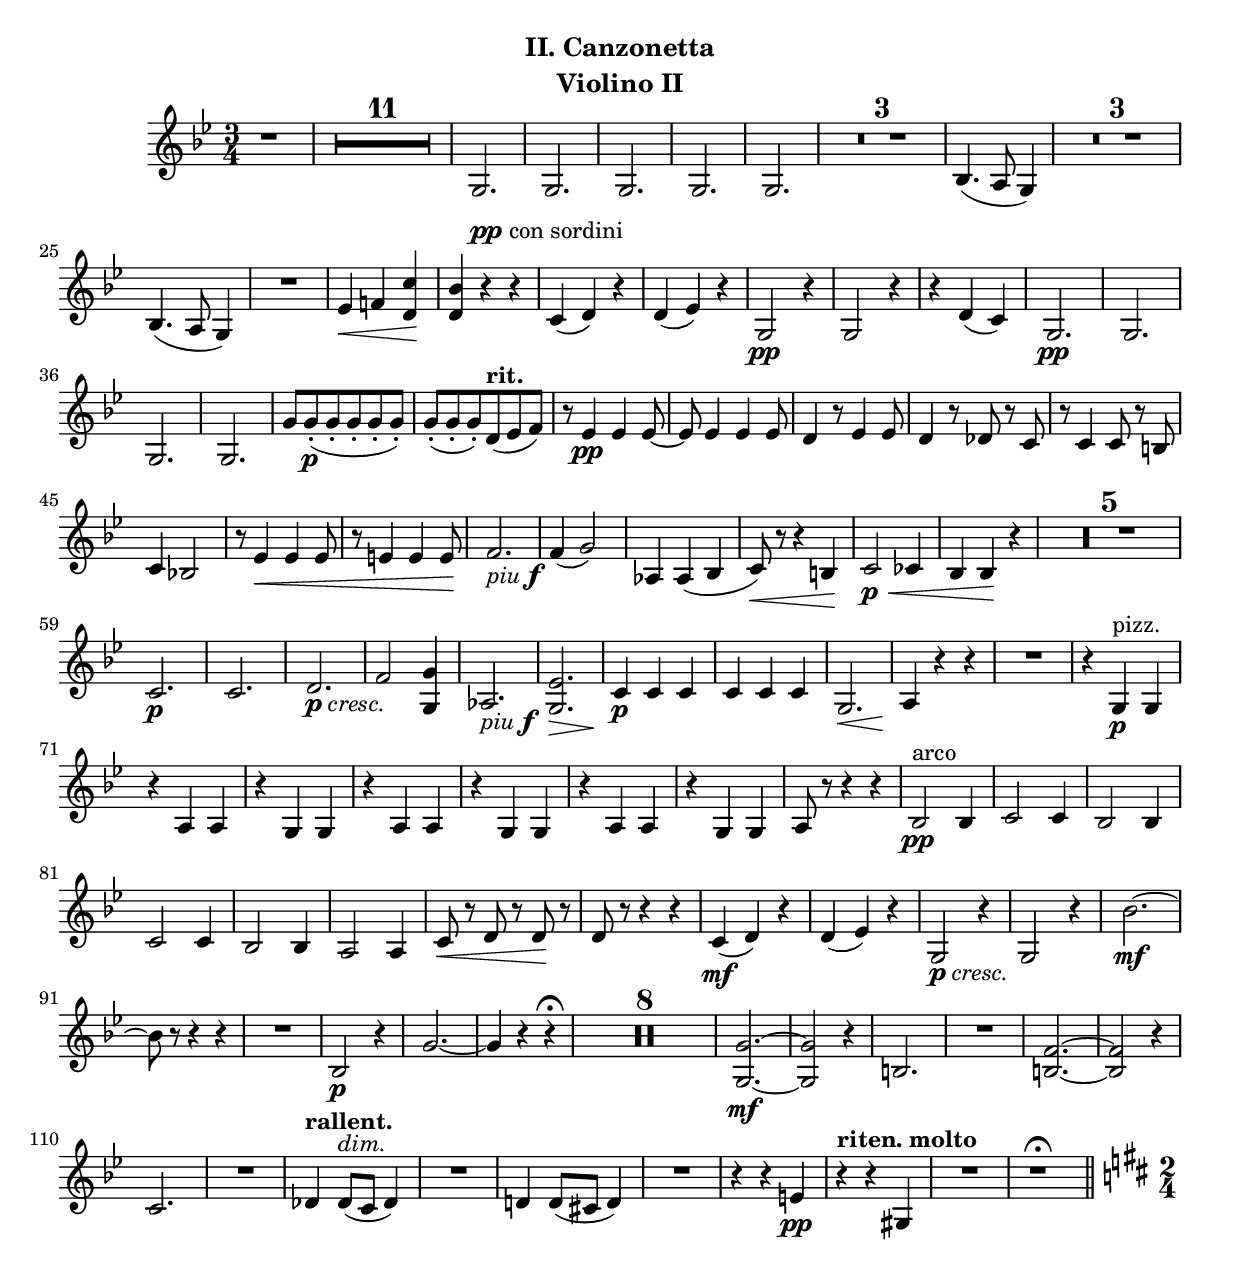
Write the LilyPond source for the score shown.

\version "2.18.0"
\include "english.ly"
\include "../defs.ily"
\include "global.ily"
\include "header.ily"

\version "2.18.2"

theSecondViolins =  \relative d {
	\clef "treble"
	\time 3/4
	\key g \minor
	
	r1*3/4
	R1*3/4*11
	
	\noDynamic
	g2.\pp_\markup { \dynamic pp con sordini }
	g
	g
	g
	g
	
	R1*3/4*3
	
	bflat4.( a8 g4)
	
	R1*3/4*3
	
	bflat4.( a8 g4)
	R1*3/4
	eflat'4\< f! < d c' >\!
	< d bflat' > r r
	c( d) r
	d( eflat) r
	g,2\pp r4
	g2 r4
	r4 d'( c)
	g2.\pp
	g
	g
	g
	g'8[ g-.\p( g-. g-. g-. g-.])
	g-.[( g-. g-.) d( eflat f])
	r eflat4\pp eflat eflat8~
	eflat eflat4 eflat eflat8
	d4 r8 eflat4 eflat8
	d4 r8 dflat r c
	r c4 c8 r b
	c4 bflat!2
	r8 eflat4\< eflat eflat8
	r8 e4 e e8\!
	f2._\markup { \italic piu \dynamic f }
	f4( g2)
	aflat,4 aflat( bflat
	c8)\< r r4 b\!
	c2\p\< cflat4
	bflat bflat\! r
	
	R1*3/4*5
	
	c2.\p
	c
	d_\markup { \dynamic p \italic cresc. }
	f2 < g, g' >4
	aflat2._\markup { \italic piu \dynamic f }
	<< { < g eflat' >2. } { s4.\> s4 s8\! } >>
	c4\p c c
	c c c
	<< { g2. } { s4.\< s4 s8\! } >>
	a4 r r
	R1*3/4
	
	\set Staff.midiInstrument = #"pizzicato strings"
	r4 g\p^\markup {pizz.} g
	r a a
	r g g
	r a a
	r g g
	r a a
	r g g
	a8 r r4 r
	
	\set Staff.midiInstrument = #"string ensemble 1"
	bflat2\pp^arco bflat4
	c2 c4
	bflat2 bflat4
	c2 c4
	bflat2 bflat4
	a2 a4
	c8\< r d r d\! r
	d r r4 r
	c4\mf( d) r
	d( eflat) r
	g,2_\markup { \dynamic p \italic cresc. } r4
	g2 r4
	bflat'2.\mf~
	bflat8 r r4 r
	R1*3/4
	bflat,2\p r4
	g'2.~
	g4 r r\fermata
	
	R1*3/4*8
	
	< g, g' >2.\mf~
	< g g' >2 r4
	b2.
	R1*3/4
	< b f' >2.~
	< b f' >2 r4
	c2.
	R1*3/4
	dflat4 dflat8[(^\markup { \italic dim. } c] dflat4)
	R1*3/4
	d!4 d8[( csharp] d4)
	R1*3/4
	r4 r e\pp
	r r gsharp,
	R1*3/4
	r1*3/4^\fermata

}


\header {
	instrument = "Violino II"
}
	
\score {
	\context Staff ="violino2" <<
      	\barlines
      	\theSecondViolins >>
}
